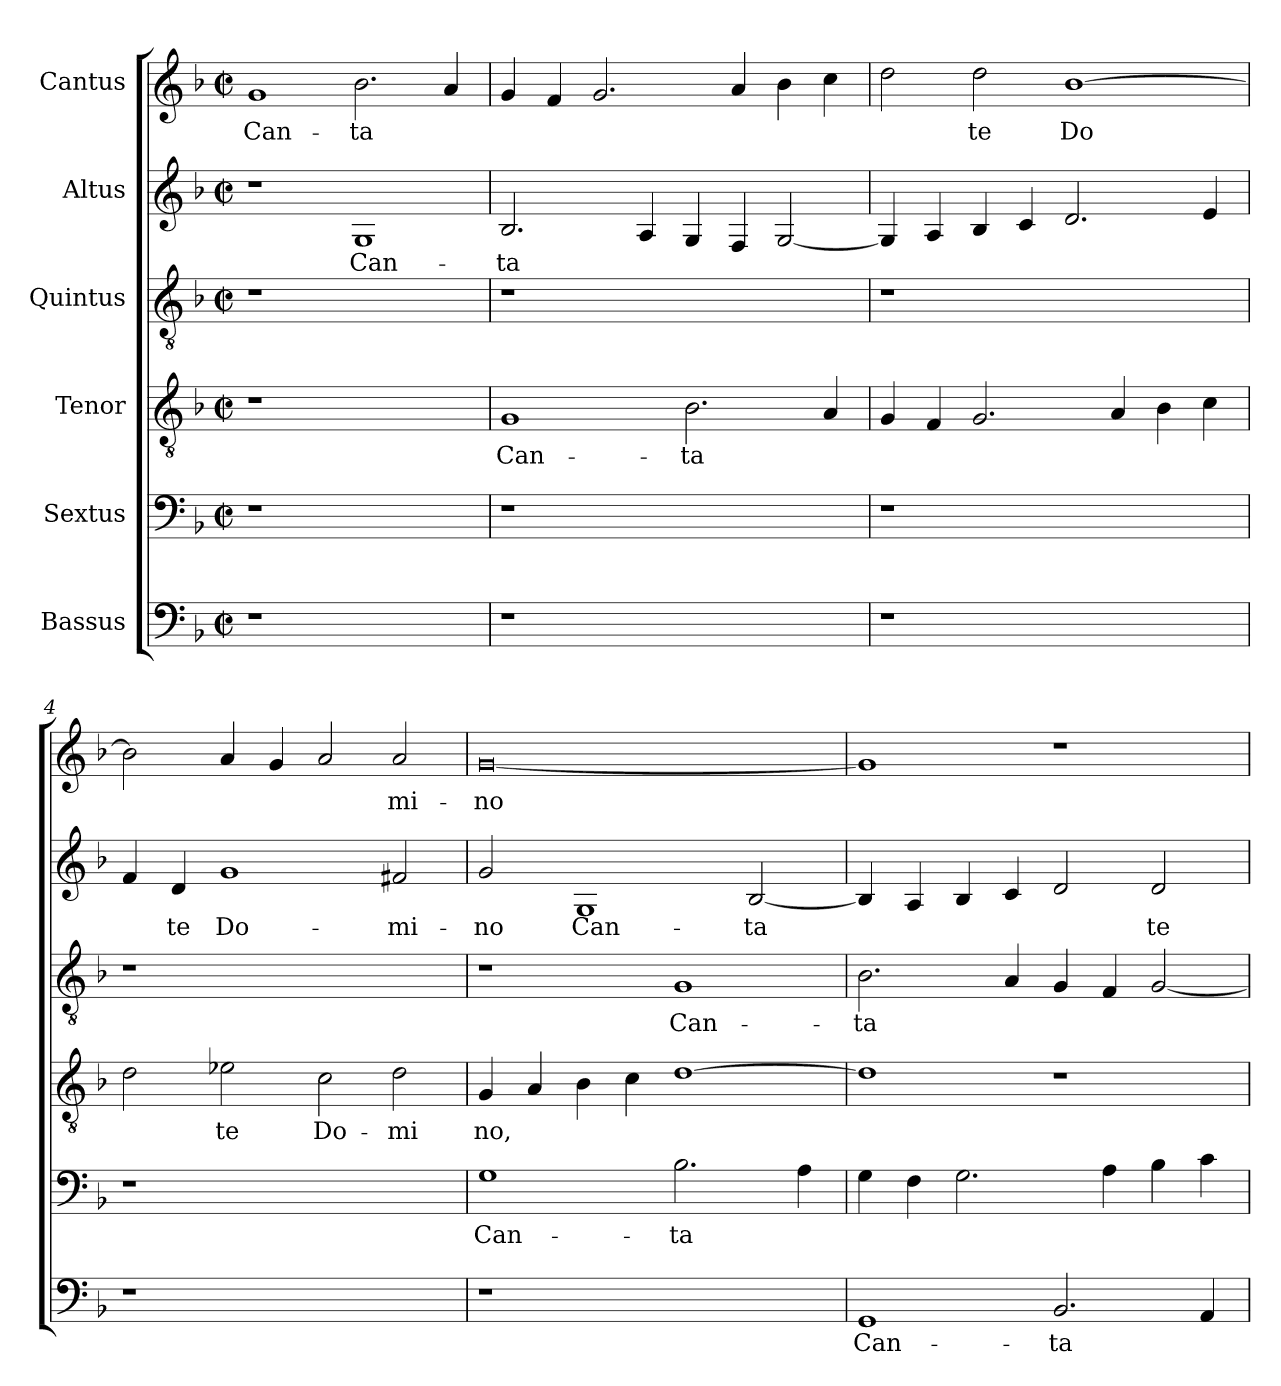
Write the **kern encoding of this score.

**kern	**text	**kern	**text	**kern	**text	**kern	**text	**kern	**text	**kern	**text
*part6	*part6	*part5	*part5	*part4	*part4	*part3	*part3	*part2	*part2	*part1	*part1
*staff6	*staff6	*staff5	*staff5	*staff4	*staff4	*staff3	*staff3	*staff2	*staff2	*staff1	*staff1
*I"Bassus	*	*I"Sextus	*	*I"Tenor	*	*I"Quintus	*	*I"Altus	*	*I"Cantus	*
!!LO:PB:g=z
*stria5	*	*stria5	*	*stria5	*	*stria5	*	*stria5	*	*stria5	*
*clefF4	*	*clefF4	*	*clefGv2	*	*clefGv2	*	*clefG2	*	*clefG2	*
*k[b-]	*	*k[b-]	*	*k[b-]	*	*k[b-]	*	*k[b-]	*	*k[b-]	*
*F:	*	*F:	*	*F:	*	*F:	*	*F:	*	*F:	*
*M2/2	*	*M2/2	*	*M2/2	*	*M2/2	*	*M2/2	*	*M2/2	*
*met(c|)	*	*met(c|)	*	*met(c|)	*	*met(c|)	*	*met(c|)	*	*met(c|)	*
=1	=1	=1	=1	=1	=1	=1	=1	=1	=1	=1	=1
!	!	!	!	!	!	!	!	!	!	!	!LO:LY:b:cj
1r	.	1r	.	1r	.	1r	.	1r	.	1g	Can-
!	!	!	!	!	!	!	!	!	!LO:LY:b:cj	!	!LO:LY:b:cj
1ryy	.	1ryy	.	1ryy	.	1ryy	.	1G	Can-	2.b-\	-ta-
!	!	!	!	!	!	!	!	!	!	!	!LO:LY:b:cj
.	.	.	.	.	.	.	.	.	.	4a/	--
=2	=2	=2	=2	=2	=2	=2	=2	=2	=2	=2	=2
!	!	!	!	!	!LO:LY:b:cj	!	!	!	!LO:LY:b:cj	!	!LO:LY:b:cj
1r	.	1r	.	1G	Can-	1r	.	2.B-/	-ta-	4g/	--
!	!	!	!	!	!	!	!	!	!	!	!LO:LY:b:cj
.	.	.	.	.	.	.	.	.	.	4f/	--
!	!	!	!	!	!	!	!	!	!	!	!LO:LY:b:cj
.	.	.	.	.	.	.	.	.	.	2.g/	--
!	!	!	!	!	!	!	!	!	!LO:LY:b:cj	!	!
.	.	.	.	.	.	.	.	4A/	--	.	.
!	!	!	!	!	!LO:LY:b:cj	!	!	!	!LO:LY:b:cj	!	!
1ryy	.	1ryy	.	2.B-\	-ta-	1ryy	.	4G/	--	.	.
!	!	!	!	!	!	!	!	!	!LO:LY:b:cj	!	!LO:LY:b:cj
.	.	.	.	.	.	.	.	4F/	--	4a/	--
!	!	!	!	!	!	!	!	!	!LO:LY:b:cj	!	!LO:LY:b:cj
.	.	.	.	.	.	.	.	[<2G/	--	4b-\	--
!	!	!	!	!	!LO:LY:b:cj	!	!	!	!	!	!LO:LY:b:cj
.	.	.	.	4A/	--	.	.	.	.	4cc\	--
=3	=3	=3	=3	=3	=3	=3	=3	=3	=3	=3	=3
!	!	!	!	!	!LO:LY:b:cj	!	!	!	!LO:LY:b:cj	!	!LO:LY:b:cj
1r	.	1r	.	4G/	--	1r	.	4G/]	--	2dd\	--
!	!	!	!	!	!LO:LY:b:cj	!	!	!	!LO:LY:b:cj	!	!
.	.	.	.	4F/	--	.	.	4A/	--	.	.
!	!	!	!	!	!LO:LY:b:cj	!	!	!	!LO:LY:b:cj	!	!LO:LY:b:cj
.	.	.	.	2.G/	--	.	.	4B-/	--	2dd\	-te
!	!	!	!	!	!	!	!	!	!LO:LY:b:cj	!	!
.	.	.	.	.	.	.	.	4c/	--	.	.
!	!	!	!	!	!	!	!	!	!LO:LY:b:cj	!	!LO:LY:b:cj
1ryy	.	1ryy	.	.	.	1ryy	.	2.d/	--	[>1b-	Do-
!	!	!	!	!	!LO:LY:b:cj	!	!	!	!	!	!
.	.	.	.	4A/	--	.	.	.	.	.	.
!	!	!	!	!	!LO:LY:b:cj	!	!	!	!	!	!
.	.	.	.	4B-\	--	.	.	.	.	.	.
!	!	!	!	!	!LO:LY:b:cj	!	!	!	!LO:LY:b:cj	!	!
.	.	.	.	4c\	--	.	.	4e/	--	.	.
=4	=4	=4	=4	=4	=4	=4	=4	=4	=4	=4	=4
!	!	!	!	!	!LO:LY:b:cj	!	!	!	!LO:LY:b:cj	!	!LO:LY:b:cj
1r	.	1r	.	2d\	--	1r	.	4f/	--	2b-\]	--
!	!	!	!	!	!	!	!	!	!LO:LY:b:cj	!	!
.	.	.	.	.	.	.	.	4d/	-te	.	.
!	!	!	!	!	!LO:LY:b:cj	!	!	!	!LO:LY:b:cj	!	!LO:LY:b:cj
.	.	.	.	2e-X\	-te	.	.	1g	Do-	4a/	--
!	!	!	!	!	!	!	!	!	!	!	!LO:LY:b:cj
.	.	.	.	.	.	.	.	.	.	4g/	--
!	!	!	!	!	!LO:LY:b:cj	!	!	!	!	!	!LO:LY:b:cj
1ryy	.	1ryy	.	2c\	Do-	1ryy	.	.	.	2a>/	--
!	!	!	!	!	!LO:LY:b:cj	!	!	!	!LO:LY:b:cj	!	!LO:LY:b:cj
.	.	.	.	2d\	-mi	.	.	2f#X/	-mi-	2a/	-mi-
!!LO:LB:g=z
=5	=5	=5	=5	=5	=5	=5	=5	=5	=5	=5	=5
!	!	!	!LO:LY:b:cj	!	!LO:LY:b:cj	!	!	!	!LO:LY:b:cj	!	!LO:LY:b:cj
1r	.	1G	Can-	4G/	no,	1r	.	2g/	-no	[<0g	-no
!	!	!	!	!	!LO:LY:b:cj	!	!	!	!	!	!
.	.	.	.	4A/	.	.	.	.	.	.	.
!	!	!	!	!	!LO:LY:b:cj	!	!	!	!LO:LY:b:cj	!	!
.	.	.	.	4B-\	.	.	.	1G	Can-	.	.
!	!	!	!	!	!LO:LY:b:cj	!	!	!	!	!	!
.	.	.	.	4c\	.	.	.	.	.	.	.
!	!	!	!LO:LY:b:cj	!	!LO:LY:b:cj	!	!LO:LY:b:cj	!	!	!	!
1ryy	.	2.B-\	-ta-	[>1d	.	1G	Can-	.	.	.	.
!	!	!	!	!	!	!	!	!	!LO:LY:b:cj	!	!
.	.	.	.	.	.	.	.	[<2B-/	-ta-	.	.
!	!	!	!LO:LY:b:cj	!	!	!	!	!	!	!	!
.	.	4A\	--	.	.	.	.	.	.	.	.
=6	=6	=6	=6	=6	=6	=6	=6	=6	=6	=6	=6
!	!LO:LY:b:cj	!	!LO:LY:b:cj	!	!LO:LY:b:cj	!	!LO:LY:b:cj	!	!LO:LY:b:cj	!	!LO:LY:b:cj
1GG	Can-	4G\	--	1d]	.	2.B-\	-ta-	4B-/]	--	1g]	.
!	!	!	!LO:LY:b:cj	!	!	!	!	!	!LO:LY:b:cj	!	!
.	.	4F\	--	.	.	.	.	4A/	--	.	.
!	!	!	!LO:LY:b:cj	!	!	!	!	!	!LO:LY:b:cj	!	!
.	.	2.G\	--	.	.	.	.	4B-/	--	.	.
!	!	!	!	!	!	!	!LO:LY:b:cj	!	!LO:LY:b:cj	!	!
.	.	.	.	.	.	4A/	--	4c/	--	.	.
!	!LO:LY:b:cj	!	!	!	!	!	!LO:LY:b:cj	!	!LO:LY:b:cj	!	!
2.BB-/	-ta-	.	.	1r	.	4G/	--	2d/	--	1r	.
!	!	!	!LO:LY:b:cj	!	!	!	!LO:LY:b:cj	!	!	!	!
.	.	4A\	--	.	.	4F/	--	.	.	.	.
!	!	!	!LO:LY:b:cj	!	!	!	!LO:LY:b:cj	!	!LO:LY:b:cj	!	!
.	.	4B-\	--	.	.	[<2G/	--	2d/	-te	.	.
!	!LO:LY:b:cj	!	!LO:LY:b:cj	!	!	!	!	!	!	!	!
4AA/	--	4c\	--	.	.	.	.	.	.	.	.
=	=	=	=	=	=	=	=	=	=	=	=
*-	*-	*-	*-	*-	*-	*-	*-	*-	*-	*-	*-
